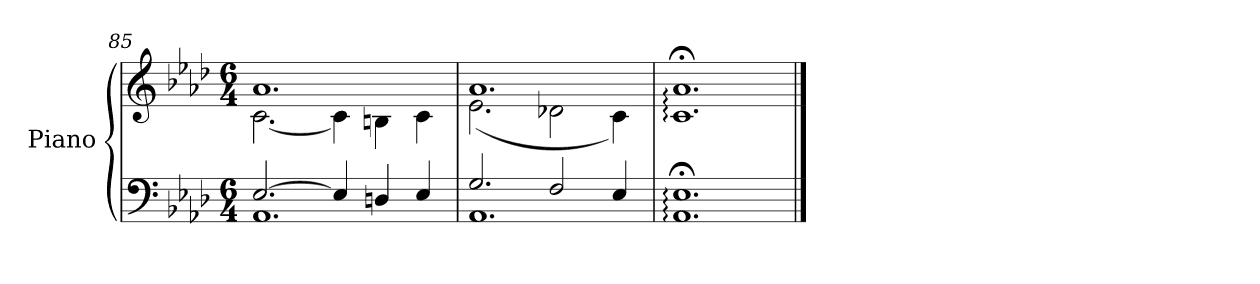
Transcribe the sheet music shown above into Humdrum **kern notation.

**kern	**kern
*part1	*part1
*staff2	*staff1
*I"Piano	*
*I'Pno.	*
*clefF4	*clefG2
*k[b-e-a-d-]	*k[b-e-a-d-]
*M6/4	*M6/4
=85	=85
*^	*^
[2.E-/	1.AA-	1.a-	[2.c\
4E-/]	.	.	4c\]
4Dn/	.	.	4Bn\
4E-/	.	.	4c\
=86	=86	=86	=86
2.G/	1.AA-:	1.a-	(2.e-\
2F/	.	.	2d-X\
4E-/	.	.	4c\)
*v	*v	*	*
*	*v	*v
=87	=87
1.AA-;: 1.E-;:	1.c;<: 1.a-;<:
==	==
*-	*-
